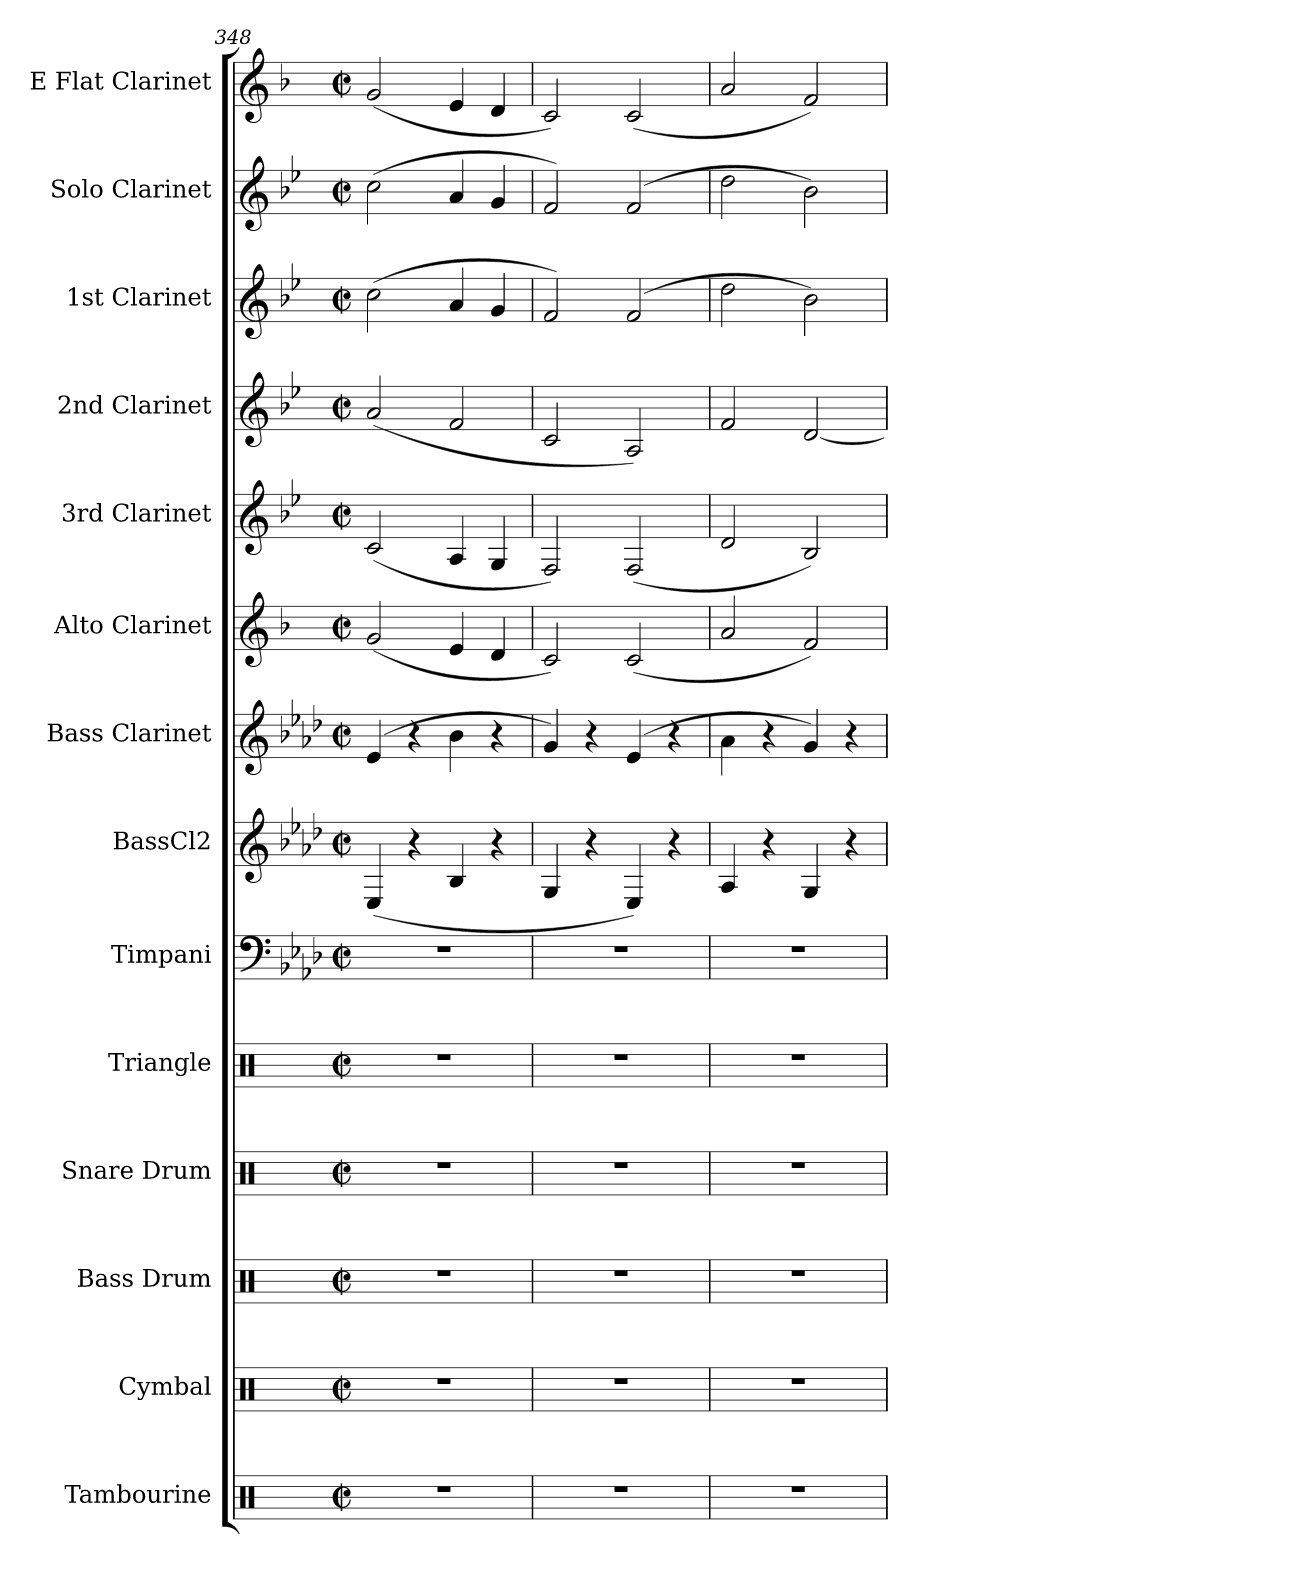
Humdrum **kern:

**kern	**kern	**kern	**kern	**kern	**kern	**kern	**kern	**kern	**kern	**kern	**kern	**kern	**kern
*part14	*part13	*part12	*part11	*part10	*part9	*part8	*part7	*part6	*part5	*part4	*part3	*part2	*part1
*staff14	*staff13	*staff12	*staff11	*staff10	*staff9	*staff8	*staff7	*staff6	*staff5	*staff4	*staff3	*staff2	*staff1
*I"Tambourine	*I"Cymbal	*I"Bass Drum	*I"Snare Drum	*I"Triangle	*I"Timpani	*I"BassCl2	*I"Bass Clarinet	*I"Alto Clarinet	*I"3rd Clarinet	*I"2nd Clarinet	*I"1st Clarinet	*I"Solo Clarinet	*I"E Flat Clarinet
*I'Tamb.	*I'Cym.	*I'B. Dr.	*I'Sn. Dr.	*I'Trgl.	*I'Timp.	*I'B. Cl2	*I'B. Cl.	*I'A. Cl.	*I'3rdCl.	*I'2nd Cl.	*I'1stCl.	*I'SoloCl.	*
*clefX	*clefX	*clefX	*clefX	*clefX	*clefF4	*clefG2	*clefG2	*clefG2	*clefG2	*clefG2	*clefG2	*clefG2	*clefG2
*	*	*	*	*	*	*ITrd8c14	*ITrd8c14	*ITrd5c9	*ITrd1c2	*ITrd1c2	*ITrd1c2	*ITrd1c2	*ITrd-2c-3
*k[]	*k[]	*k[]	*k[]	*k[]	*k[b-e-a-d-]	*k[b-e-a-d-]	*k[b-e-a-d-]	*k[b-e-a-d-]	*k[b-e-a-d-]	*k[b-e-a-d-]	*k[b-e-a-d-]	*k[b-e-a-d-]	*k[b-e-a-d-]
*M4/4	*M4/4	*M4/4	*M4/4	*M4/4	*M4/4	*M4/4	*M4/4	*M4/4	*M4/4	*M4/4	*M4/4	*M4/4	*M4/4
*met(c|)	*met(c|)	*met(c|)	*met(c|)	*met(c|)	*met(c|)	*met(c|)	*met(c|)	*met(c|)	*met(c|)	*met(c|)	*met(c|)	*met(c|)	*met(c|)
=348	=348	=348	=348	=348	=348	=348	=348	=348	=348	=348	=348	=348	=348
1r	1r	1r	1r	1r	1r	(4EE-/	(4E-/	(2B-/	(2B-/	(2g/	(2b-\	(2b-\	(2b-/
.	.	.	.	.	.	4r	4r	.	.	.	.	.	.
.	.	.	.	.	.	4BB-/	4B-\	4G/	4G/	2e-/	4g/	4g/	4g/
.	.	.	.	.	.	4r	4r	4F/	4F/	.	4f/	4f/	4f/
=349	=349	=349	=349	=349	=349	=349	=349	=349	=349	=349	=349	=349	=349
1r	1r	1r	1r	1r	1r	4GG/	4G/)	2E-/)	2E-/)	2B-/	2e-/)	2e-/)	2e-/)
.	.	.	.	.	.	4r	4r	.	.	.	.	.	.
.	.	.	.	.	.	4EE-/)	(4E-/	(2E-/	(2E-/	2G/)	(2e-/	(2e-/	(2e-/
.	.	.	.	.	.	4r	4r	.	.	.	.	.	.
=350	=350	=350	=350	=350	=350	=350	=350	=350	=350	=350	=350	=350	=350
1r	1r	1r	1r	1r	1r	4AA-/	4A-\	2c/	2c/	2e-/	2cc\	2cc\	2cc/
.	.	.	.	.	.	4r	4r	.	.	.	.	.	.
.	.	.	.	.	.	4GG/	4G/)	2A-/)	2A-/)	[2c/	2a-\)	2a-\)	2a-/)
.	.	.	.	.	.	4r	4r	.	.	.	.	.	.
=	=	=	=	=	=	=	=	=	=	=	=	=	=
*-	*-	*-	*-	*-	*-	*-	*-	*-	*-	*-	*-	*-	*-
